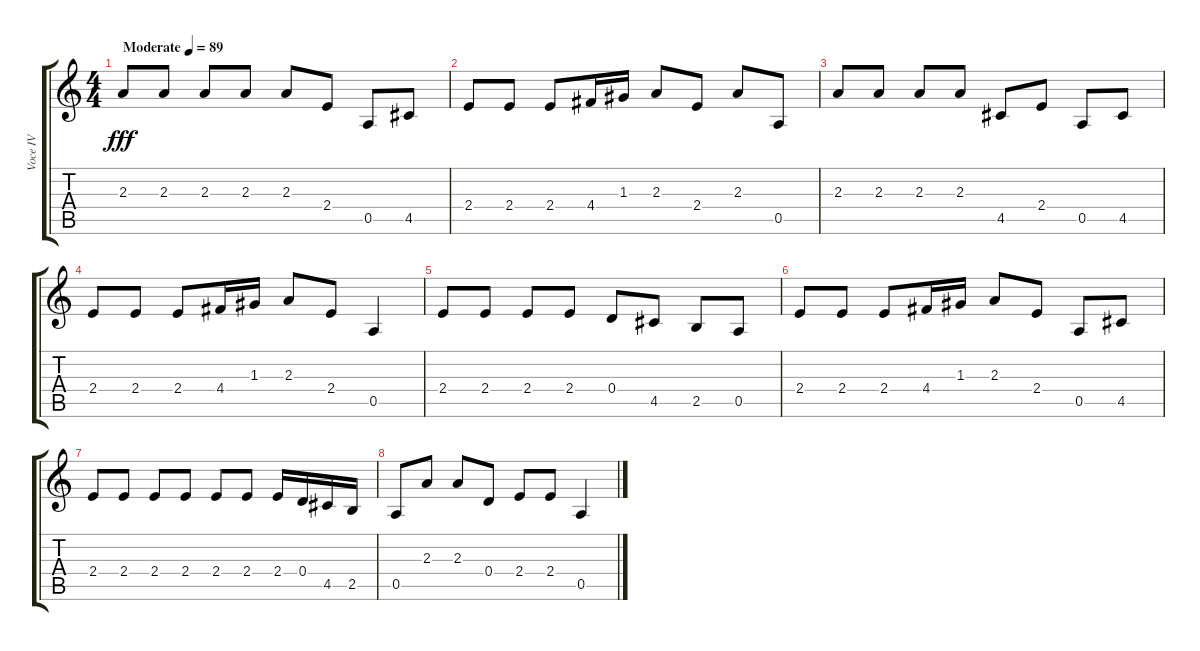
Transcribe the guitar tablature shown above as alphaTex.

\track ("Voce IV" "Voce IV") {instrument acousticguitarsteel}
\staff {score tabs}
\tuning (E4 B3 G3 D3 A2 E2) {hide}
\ts (4 4)
\tempo (89 "Moderate")
\clef g2
\ks c
2.3.8{dy fff instrument acousticguitarsteel} 2.3.8 2.3.8 2.3.8 2.3.8 2.4.8 0.5.8 4.5.8 |
2.4.8 2.4.8 2.4.8 4.4.16 1.3.16 2.3.8 2.4.8 2.3.8 0.5.8 |
2.3.8 2.3.8 2.3.8 2.3.8 4.5.8 2.4.8 0.5.8 4.5.8 |
2.4.8 2.4.8 2.4.8 4.4.16 1.3.16 2.3.8 2.4.8 0.5.4 |
2.4.8 2.4.8 2.4.8 2.4.8 0.4.8 4.5.8 2.5.8 0.5.8 |
2.4.8 2.4.8 2.4.8 4.4.16 1.3.16 2.3.8 2.4.8 0.5.8 4.5.8 |
2.4.8 2.4.8 2.4.8 2.4.8 2.4.8 2.4.8 2.4.16 0.4.16 4.5.16 2.5.16 |
0.5.8 2.3.8 2.3.8 0.4.8 2.4.8 2.4.8 0.5.4
